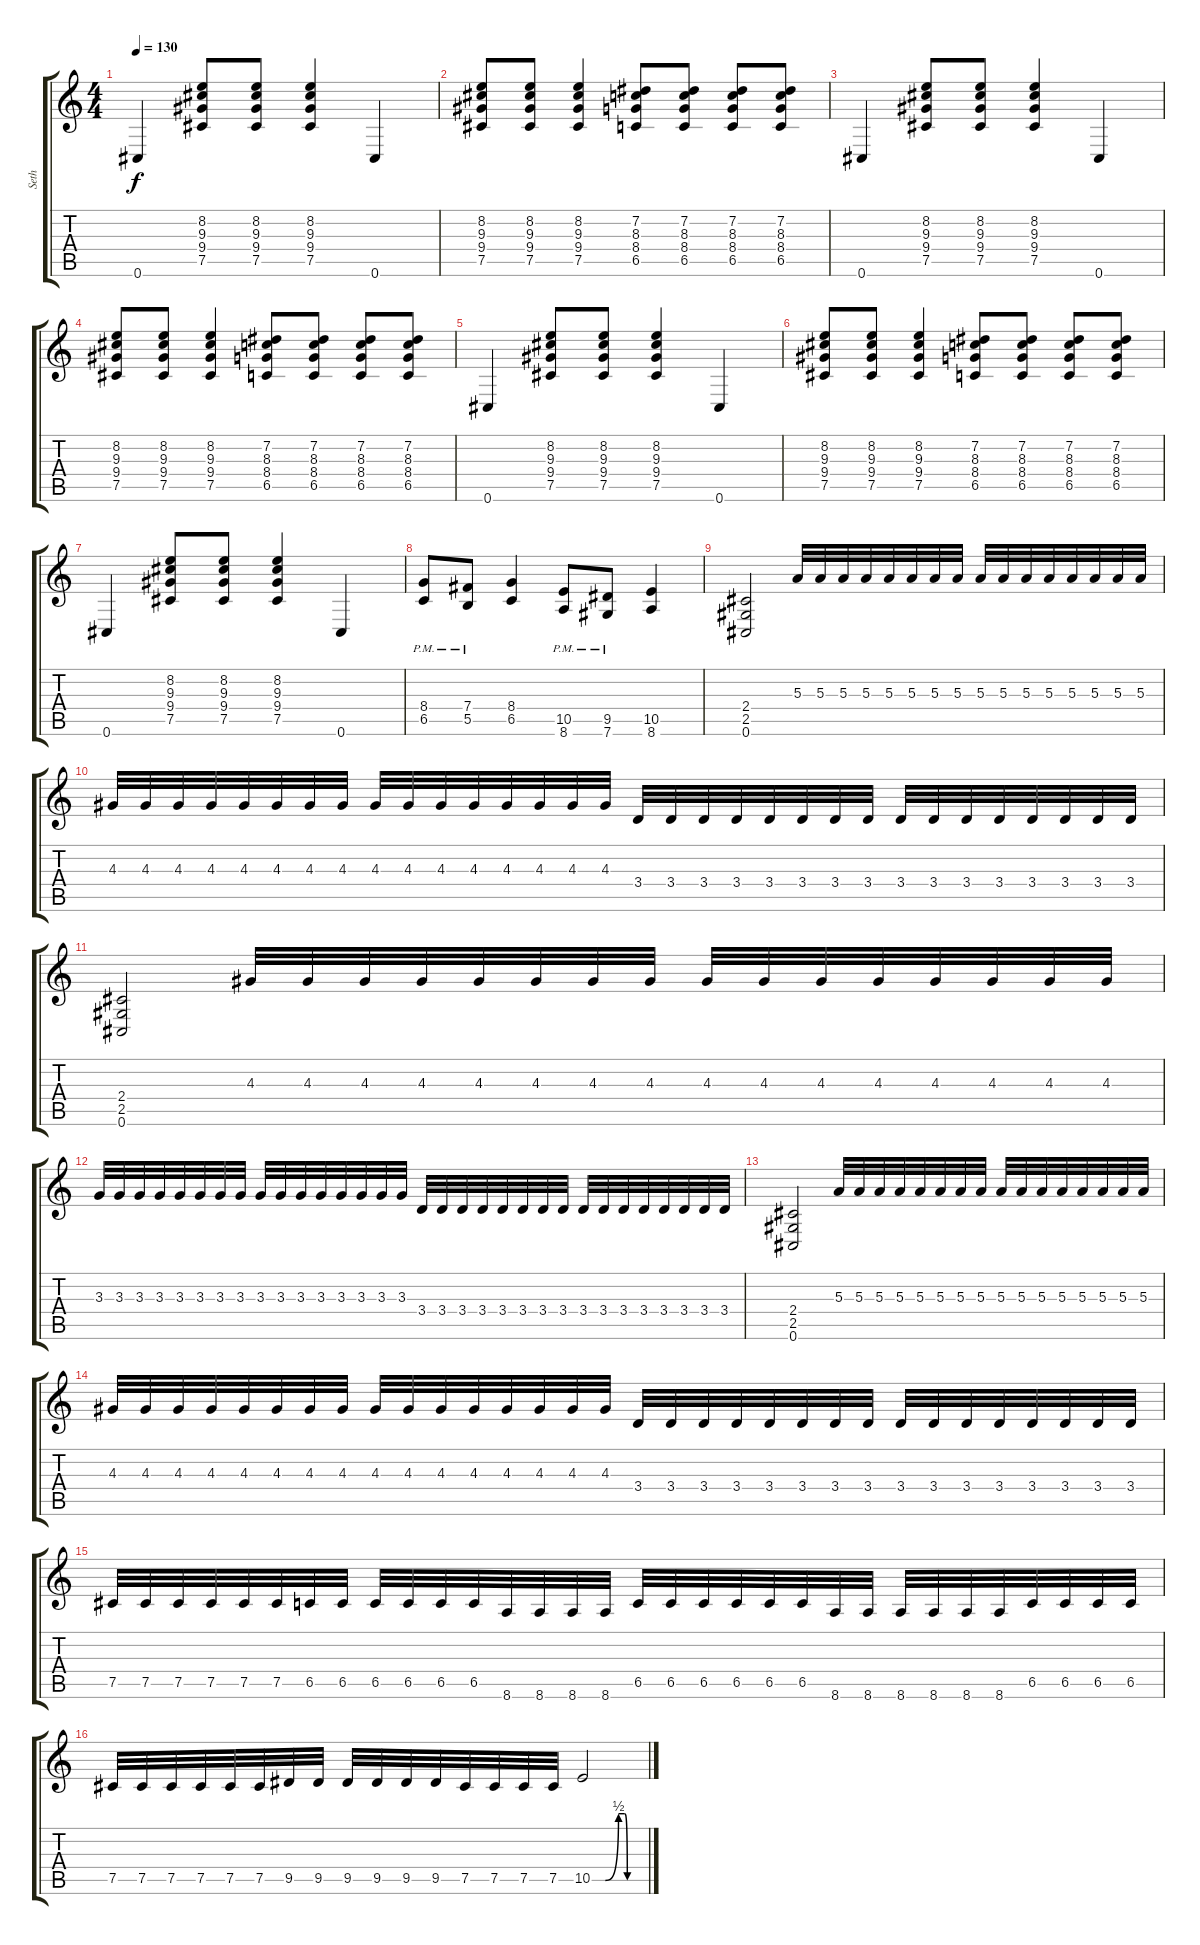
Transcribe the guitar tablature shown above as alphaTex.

\track ("Seth" "Seth") {instrument distortionguitar}
\staff {score tabs}
\tuning (Db4 Ab3 E3 B2 Gb2 Db2) {hide}
\ts (4 4)
\tempo 130
\clef g2
\ks c
0.6.4{dy f} (8.2 9.3 9.4 7.5).8 (8.2 9.3 9.4 7.5).8 (8.2 9.3 9.4 7.5).4 0.6.4 |
(8.2 9.3 9.4 7.5).8 (8.2 9.3 9.4 7.5).8 (8.2 9.3 9.4 7.5).4 (7.2 8.3 8.4 6.5).8 (7.2 8.3 8.4 6.5).8 (7.2 8.3 8.4 6.5).8 (7.2 8.3 8.4 6.5).8 |
0.6.4 (8.2 9.3 9.4 7.5).8 (8.2 9.3 9.4 7.5).8 (8.2 9.3 9.4 7.5).4 0.6.4 |
(8.2 9.3 9.4 7.5).8 (8.2 9.3 9.4 7.5).8 (8.2 9.3 9.4 7.5).4 (7.2 8.3 8.4 6.5).8 (7.2 8.3 8.4 6.5).8 (7.2 8.3 8.4 6.5).8 (7.2 8.3 8.4 6.5).8 |
0.6.4 (8.2 9.3 9.4 7.5).8 (8.2 9.3 9.4 7.5).8 (8.2 9.3 9.4 7.5).4 0.6.4 |
(8.2 9.3 9.4 7.5).8 (8.2 9.3 9.4 7.5).8 (8.2 9.3 9.4 7.5).4 (7.2 8.3 8.4 6.5).8 (7.2 8.3 8.4 6.5).8 (7.2 8.3 8.4 6.5).8 (7.2 8.3 8.4 6.5).8 |
0.6.4 (8.2 9.3 9.4 7.5).8 (8.2 9.3 9.4 7.5).8 (8.2 9.3 9.4 7.5).4 0.6.4 |
(8.4{pm} 6.5{pm}).8 (7.4{pm} 5.5{pm}).8 (8.4 6.5).4 (10.5{pm} 8.6{pm}).8 (9.5{pm} 7.6{pm}).8 (10.5 8.6).4 |
(2.4 2.5 0.6).2 5.3.32 5.3.32 5.3.32 5.3.32 5.3.32 5.3.32 5.3.32 5.3.32 5.3.32 5.3.32 5.3.32 5.3.32 5.3.32 5.3.32 5.3.32 5.3.32 |
4.3.32 4.3.32 4.3.32 4.3.32 4.3.32 4.3.32 4.3.32 4.3.32 4.3.32 4.3.32 4.3.32 4.3.32 4.3.32 4.3.32 4.3.32 4.3.32 3.4.32 3.4.32 3.4.32 3.4.32 3.4.32 3.4.32 3.4.32 3.4.32 3.4.32 3.4.32 3.4.32 3.4.32 3.4.32 3.4.32 3.4.32 3.4.32 |
(2.4 2.5 0.6).2 4.3.32 4.3.32 4.3.32 4.3.32 4.3.32 4.3.32 4.3.32 4.3.32 4.3.32 4.3.32 4.3.32 4.3.32 4.3.32 4.3.32 4.3.32 4.3.32 |
3.3.32 3.3.32 3.3.32 3.3.32 3.3.32 3.3.32 3.3.32 3.3.32 3.3.32 3.3.32 3.3.32 3.3.32 3.3.32 3.3.32 3.3.32 3.3.32 3.4.32 3.4.32 3.4.32 3.4.32 3.4.32 3.4.32 3.4.32 3.4.32 3.4.32 3.4.32 3.4.32 3.4.32 3.4.32 3.4.32 3.4.32 3.4.32 |
(2.4 2.5 0.6).2 5.3.32 5.3.32 5.3.32 5.3.32 5.3.32 5.3.32 5.3.32 5.3.32 5.3.32 5.3.32 5.3.32 5.3.32 5.3.32 5.3.32 5.3.32 5.3.32 |
4.3.32 4.3.32 4.3.32 4.3.32 4.3.32 4.3.32 4.3.32 4.3.32 4.3.32 4.3.32 4.3.32 4.3.32 4.3.32 4.3.32 4.3.32 4.3.32 3.4.32 3.4.32 3.4.32 3.4.32 3.4.32 3.4.32 3.4.32 3.4.32 3.4.32 3.4.32 3.4.32 3.4.32 3.4.32 3.4.32 3.4.32 3.4.32 |
7.5.32 7.5.32 7.5.32 7.5.32 7.5.32 7.5.32 6.5.32 6.5.32 6.5.32 6.5.32 6.5.32 6.5.32 8.6.32 8.6.32 8.6.32 8.6.32 6.5.32 6.5.32 6.5.32 6.5.32 6.5.32 6.5.32 8.6.32 8.6.32 8.6.32 8.6.32 8.6.32 8.6.32 6.5.32 6.5.32 6.5.32 6.5.32 |
7.5.32 7.5.32 7.5.32 7.5.32 7.5.32 7.5.32 9.5.32 9.5.32 9.5.32 9.5.32 9.5.32 9.5.32 7.5.32 7.5.32 7.5.32 7.5.32 10.5{be (custom 0 0 15 0 30 2 37 2 40 0 60 0)}.2
